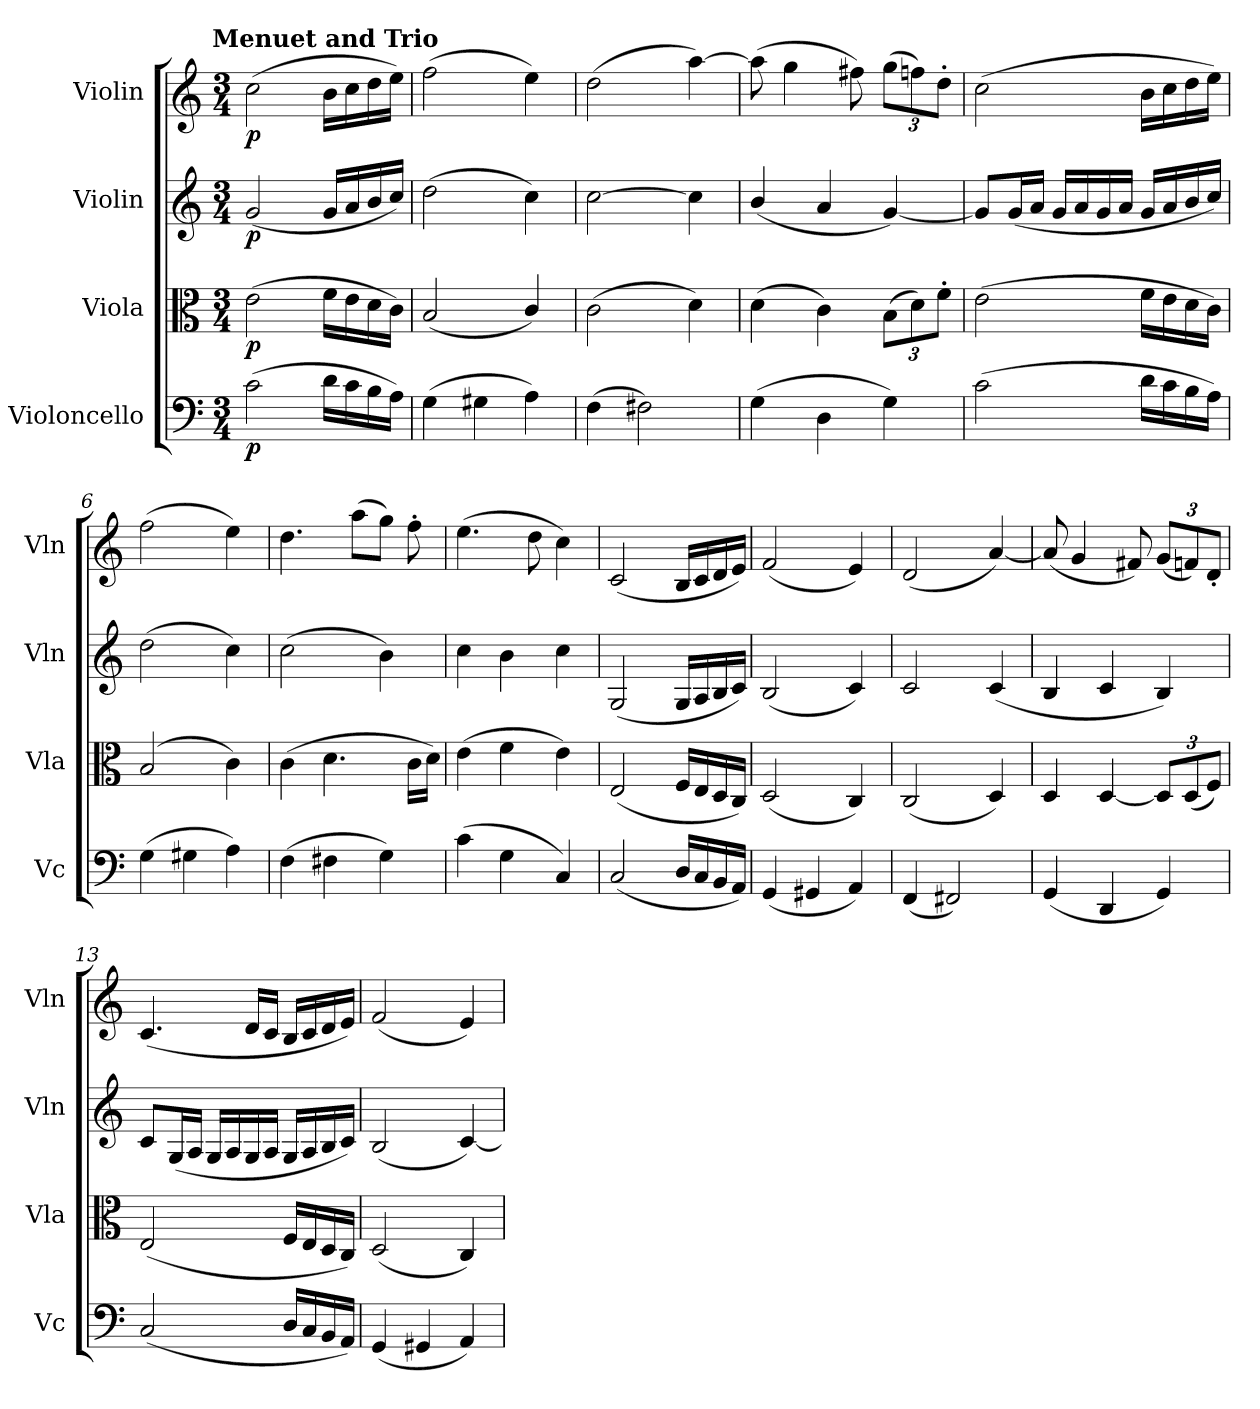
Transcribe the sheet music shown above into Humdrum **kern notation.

**kern	**dynam	**kern	**dynam	**kern	**dynam	**kern	**dynam
*part4	*part4	*part3	*part3	*part2	*part2	*part1	*part1
*staff4	*staff4	*staff3	*staff3	*staff2	*staff2	*staff1	*staff1
*I"Violoncello	*	*I"Viola	*	*I"Violin	*	*I"Violin	*
*I'Vc	*	*I'Vla	*	*I'Vln	*	*I'Vln	*
*clefF4	*	*clefC3	*	*clefG2	*	*clefG2	*
*k[]	*	*k[]	*	*k[]	*	*k[]	*
*C:	*	*C:	*	*C:	*	*C:	*
!!LO:TX:omd:t=Menuet and Trio
*M3/4	*	*M3/4	*	*M3/4	*	*M3/4	*
*MM110	*	*MM110	*	*MM110	*	*MM110	*
=1	=1	=1	=1	=1	=1	=1	=1
(2c\	p	(2e\	p	(2g/	p	(2cc\	p
16d\LL	.	16f\LL	.	16g/LL	.	16b\LL	.
16c\	.	16e\	.	16a/	.	16cc\	.
16B\	.	16d\	.	16b/	.	16dd\	.
16A\JJ)	.	16c\JJ)	.	16cc/JJ)	.	16ee\JJ)	.
=2	=2	=2	=2	=2	=2	=2	=2
(4G\	.	(2B/	.	(2dd\	.	(2ff\	.
4G#X\	.	.	.	.	.	.	.
4A\)	.	4c/)	.	4cc\)	.	4ee\)	.
=3	=3	=3	=3	=3	=3	=3	=3
(4F\	.	(2c\	.	[2cc\	.	(2dd\	.
2F#X\)	.	.	.	.	.	.	.
.	.	4d\)	.	4cc\]	.	[4aa\)	.
=4	=4	=4	=4	=4	=4	=4	=4
(4G\	.	(4d\	.	(4b/	.	(8aa\]	.
.	.	.	.	.	.	4gg\	.
4D\	.	4c\)	.	4a/	.	.	.
.	.	.	.	.	.	8ff#X\)	.
4G\)	.	(12B\L	.	[4g/)	.	(12gg\L	.
.	.	12d\)	.	.	.	12ffn\)	.
.	.	12f'\J	.	.	.	12dd'\J	.
=5	=5	=5	=5	=5	=5	=5	=5
(2c\	.	(2e\	.	8g/L]	.	(2cc\	.
.	.	.	.	(16g/L	.	.	.
.	.	.	.	16a/JJ	.	.	.
.	.	.	.	16g/LL	.	.	.
.	.	.	.	16a/	.	.	.
.	.	.	.	16g/	.	.	.
.	.	.	.	16a/JJ	.	.	.
16d\LL	.	16f\LL	.	16g/LL	.	16b\LL	.
16c\	.	16e\	.	16a/	.	16cc\	.
16B\	.	16d\	.	16b/	.	16dd\	.
16A\JJ)	.	16c\JJ)	.	16cc/JJ)	.	16ee\JJ)	.
=6	=6	=6	=6	=6	=6	=6	=6
(4G\	.	(2B/	.	(2dd\	.	(2ff\	.
4G#X\	.	.	.	.	.	.	.
4A\)	.	4c\)	.	4cc\)	.	4ee\)	.
=7	=7	=7	=7	=7	=7	=7	=7
(4F\	.	(4c\	.	(2cc\	.	4.dd\	.
4F#X\	.	4.d\	.	.	.	.	.
.	.	.	.	.	.	(8aa\L	.
4G\)	.	.	.	4b\)	.	8gg\J)	.
.	.	16c\LL	.	.	.	8ff'\	.
.	.	16d\JJ)	.	.	.	.	.
=8	=8	=8	=8	=8	=8	=8	=8
(4c\	.	(4e\	.	4cc\	.	(4.ee\	.
4G\	.	4f\	.	4b\	.	.	.
.	.	.	.	.	.	8dd\	.
4C/)	.	4e\)	.	4cc\	.	4cc\)	.
=9	=9	=9	=9	=9	=9	=9	=9
(2C/	.	(2E/	.	(2G/	.	(2c/	.
16D/LL	.	16F/LL	.	16G/LL	.	16B/LL	.
16C/	.	16E/	.	16A/	.	16c/	.
16BB/	.	16D/	.	16B/	.	16d/	.
16AA/JJ)	.	16C/JJ)	.	16c/JJ)	.	16e/JJ)	.
=10	=10	=10	=10	=10	=10	=10	=10
(4GG/	.	(2D/	.	(2B/	.	(2f/	.
4GG#X/	.	.	.	.	.	.	.
4AA/)	.	4C/)	.	4c/)	.	4e/)	.
=11	=11	=11	=11	=11	=11	=11	=11
(4FF/	.	(2C/	.	2c/	.	(2d/	.
2FF#X/)	.	.	.	.	.	.	.
.	.	4D/)	.	(4c/	.	[4a/)	.
=12	=12	=12	=12	=12	=12	=12	=12
(4GG/	.	4D/	.	4B/	.	(8a/]	.
.	.	.	.	.	.	4g/	.
4DD/	.	[4D/	.	4c/	.	.	.
.	.	.	.	.	.	8f#X/)	.
4GG/)	.	12D/L]	.	4B/)	.	(12g/L	.
.	.	(12D/	.	.	.	12fn/)	.
.	.	12F/J)	.	.	.	12d'/J	.
=13	=13	=13	=13	=13	=13	=13	=13
(2C/	.	(2E/	.	8c/L	.	(4.c/	.
.	.	.	.	(16G/L	.	.	.
.	.	.	.	16A/JJ	.	.	.
.	.	.	.	16G/LL	.	.	.
.	.	.	.	16A/	.	.	.
.	.	.	.	16G/	.	16d/LL	.
.	.	.	.	16A/JJ	.	16c/JJ	.
16D/LL	.	16F/LL	.	16G/LL	.	16B/LL	.
16C/	.	16E/	.	16A/	.	16c/	.
16BB/	.	16D/	.	16B/	.	16d/	.
16AA/JJ)	.	16C/JJ)	.	16c/JJ)	.	16e/JJ)	.
=14	=14	=14	=14	=14	=14	=14	=14
(4GG/	.	(2D/	.	(2B/	.	(2f/	.
4GG#X/	.	.	.	.	.	.	.
4AA/)	.	4C/)	.	[4c/)	.	4e/)	.
=	=	=	=	=	=	=	=
*-	*-	*-	*-	*-	*-	*-	*-
